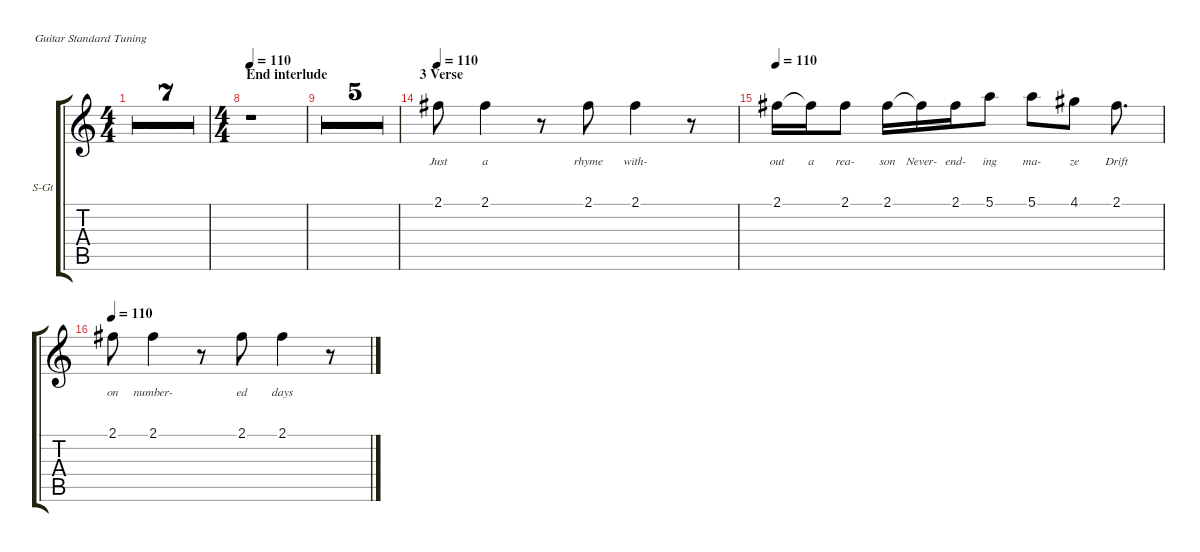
\hideDynamics
\bracketExtendMode groupsimilarinstruments
\firstSystemTrackNameOrientation horizontal
\otherSystemsTrackNameOrientation horizontal
\track ("Vocal" "S-Gt") {multiBarRest instrument lead6voice}
\staff {score tabs}
\tuning (E4 B3 G3 D3 A2 E2)
\displaytranspose 12
\ts (4 4)
\tempo 110
\clef g2
\ks c
r.1{dy f} |
\ts (2 4)
\tempo 110
r.2 |
\tempo 110
r.2 |
\ts (4 4)
\tempo 110
r.1 |
\tempo 110
r.1 |
\tempo 110
r.1 |
\ts (2 4)
\tempo 110
r.2 |
\ts (4 4)
\section ("" "End interlude")
\tempo 110
r.1 |
\tempo 110
r.1 |
\tempo 110
r.1 |
\tempo 110
r.1 |
\tempo 110
r.1 |
\tempo 110
r.1 |
\section ("" "3 Verse")
\tempo 110
2.1.8{lyrics (0 "Just") lyrics (1 "") lyrics (2 "") lyrics (3 "") lyrics (4 "") dy fff} 2.1.4{lyrics (0 "a") lyrics (1 "") lyrics (2 "") lyrics (3 "") lyrics (4 "")} r.8 2.1.8{lyrics (0 "rhyme") lyrics (1 "") lyrics (2 "") lyrics (3 "") lyrics (4 "")} 2.1.4{lyrics (0 "with-") lyrics (1 "") lyrics (2 "") lyrics (3 "") lyrics (4 "")} r.8 |
\tempo 110
2.1.16{lyrics (0 "out") lyrics (1 "") lyrics (2 "") lyrics (3 "") lyrics (4 "")} 2.1{t}.16{lyrics (0 "a") lyrics (1 "") lyrics (2 "") lyrics (3 "") lyrics (4 "") dy f} 2.1.8{lyrics (0 "rea-") lyrics (1 "") lyrics (2 "") lyrics (3 "") lyrics (4 "") dy fff} 2.1.16{lyrics (0 "son") lyrics (1 "") lyrics (2 "") lyrics (3 "") lyrics (4 "")} 2.1{t}.16{lyrics (0 "Never-") lyrics (1 "") lyrics (2 "") lyrics (3 "") lyrics (4 "") dy f} 2.1.16{lyrics (0 "end-") lyrics (1 "") lyrics (2 "") lyrics (3 "") lyrics (4 "") dy fff} 5.1.8{lyrics (0 "ing") lyrics (1 "") lyrics (2 "") lyrics (3 "") lyrics (4 "")} 5.1.8{lyrics (0 "ma-") lyrics (1 "") lyrics (2 "") lyrics (3 "") lyrics (4 "")} 4.1.8{lyrics (0 "ze") lyrics (1 "") lyrics (2 "") lyrics (3 "") lyrics (4 "")} 2.1.8{d lyrics (0 "Drift") lyrics (1 "") lyrics (2 "") lyrics (3 "") lyrics (4 "")} |
\tempo 110
2.1.8{lyrics (0 "on") lyrics (1 "") lyrics (2 "") lyrics (3 "") lyrics (4 "")} 2.1.4{lyrics (0 "number-") lyrics (1 "") lyrics (2 "") lyrics (3 "") lyrics (4 "")} r.8 2.1.8{lyrics (0 "ed") lyrics (1 "") lyrics (2 "") lyrics (3 "") lyrics (4 "")} 2.1.4{lyrics (0 "days") lyrics (1 "") lyrics (2 "") lyrics (3 "") lyrics (4 "")} r.8
